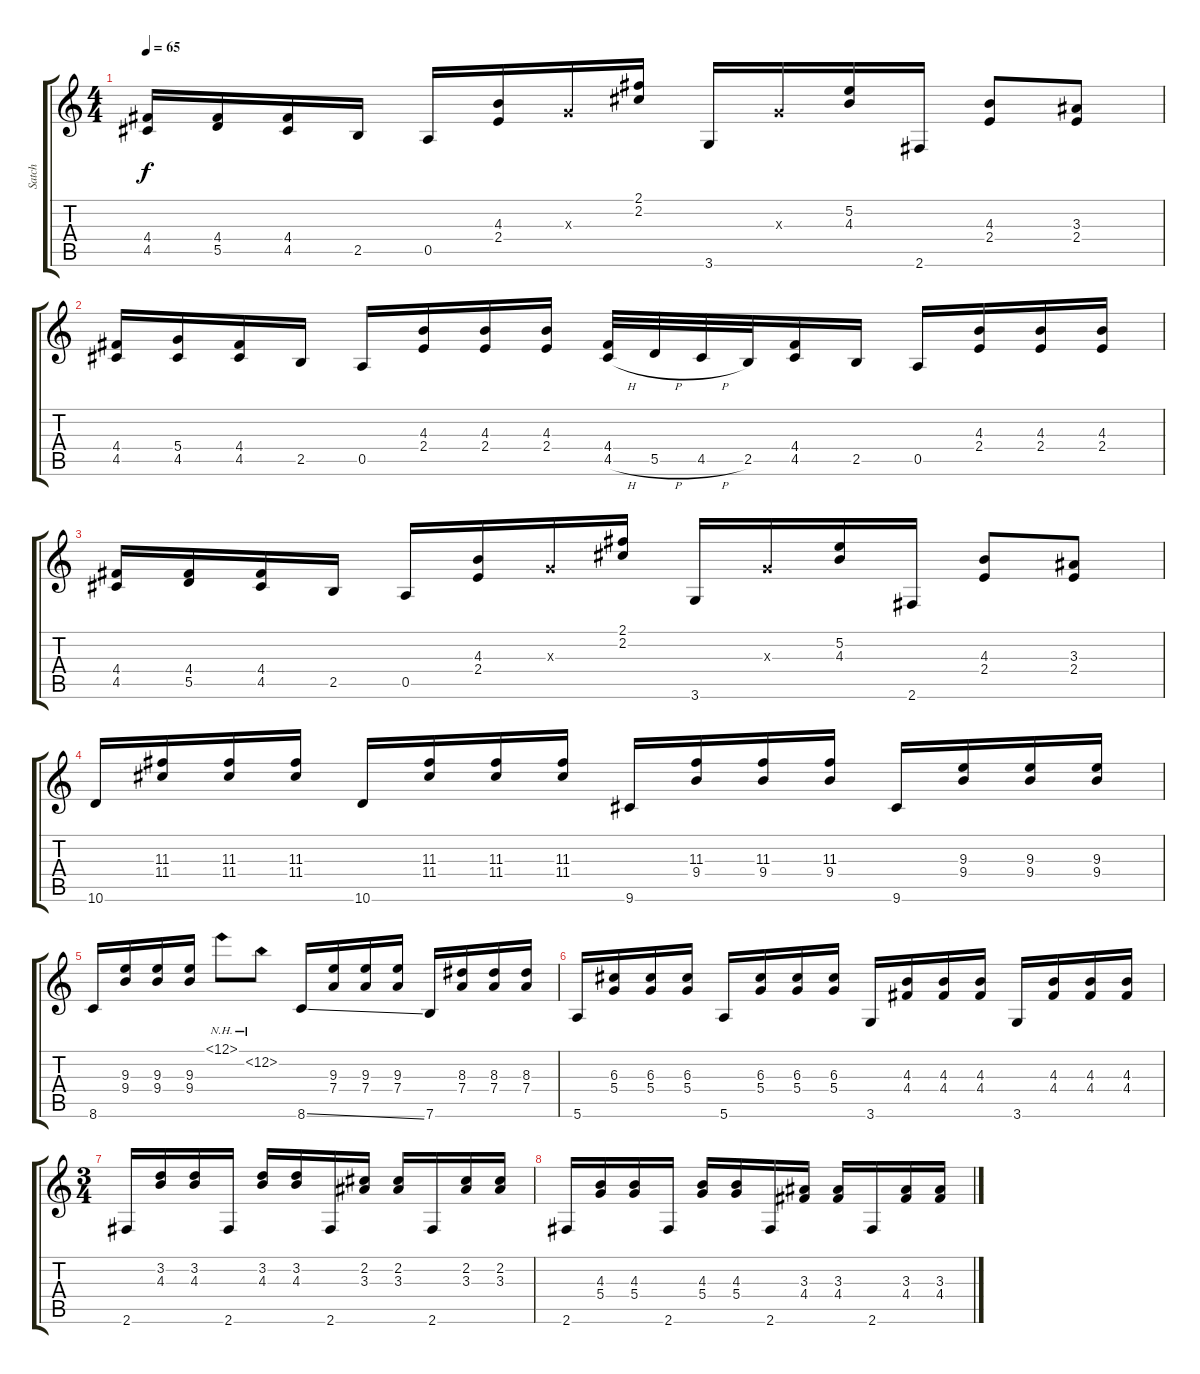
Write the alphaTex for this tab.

\track ("Satch" "Satch") {instrument electricguitarjazz}
\staff {score tabs}
\tuning (E4 B3 G3 D3 A2 E2) {hide}
\ts (4 4)
\tempo 65
\clef g2
\ks c
(4.4 4.5).16{dy f} (4.4 5.5).16 (4.4 4.5).16 2.5.16 0.5.16 (4.3 2.4).16 0.3{x}.16 (2.1 2.2).16 3.6.16 0.3{x}.16 (5.2 4.3).16 2.6.16 (4.3 2.4).8 (3.3 2.4).8 |
(4.4 4.5).16 (5.4 4.5).16 (4.4 4.5).16 2.5.16 0.5.16 (4.3 2.4).16 (4.3 2.4).16 (4.3 2.4).16 (4.4 4.5{h}).32 5.5{h}.32 4.5{h}.32 2.5.32 (4.4 4.5).16 2.5.16 0.5.16 (4.3 2.4).16 (4.3 2.4).16 (4.3 2.4).16 |
(4.4 4.5).16 (4.4 5.5).16 (4.4 4.5).16 2.5.16 0.5.16 (4.3 2.4).16 0.3{x}.16 (2.1 2.2).16 3.6.16 0.3{x}.16 (5.2 4.3).16 2.6.16 (4.3 2.4).8 (3.3 2.4).8 |
10.6.16 (11.3 11.4).16 (11.3 11.4).16 (11.3 11.4).16 10.6.16 (11.3 11.4).16 (11.3 11.4).16 (11.3 11.4).16 9.6.16 (11.3 9.4).16 (11.3 9.4).16 (11.3 9.4).16 9.6.16 (9.3 9.4).16 (9.3 9.4).16 (9.3 9.4).16 |
8.6.16 (9.3 9.4).16 (9.3 9.4).16 (9.3 9.4).16 12.1{nh}.8 12.2{nh}.8 8.6{ss}.16 (9.3 7.4).16 (9.3 7.4).16 (9.3 7.4).16 7.6.16 (8.3 7.4).16 (8.3 7.4).16 (8.3 7.4).16 |
5.6.16 (6.3 5.4).16 (6.3 5.4).16 (6.3 5.4).16 5.6.16 (6.3 5.4).16 (6.3 5.4).16 (6.3 5.4).16 3.6.16 (4.3 4.4).16 (4.3 4.4).16 (4.3 4.4).16 3.6.16 (4.3 4.4).16 (4.3 4.4).16 (4.3 4.4).16 |
\ts (3 4)
2.6.16 (3.2 4.3).16 (3.2 4.3).16 2.6.16 (3.2 4.3).16 (3.2 4.3).16 2.6.16 (2.2 3.3).16 (2.2 3.3).16 2.6.16 (2.2 3.3).16 (2.2 3.3).16 |
2.6.16 (4.3 5.4).16 (4.3 5.4).16 2.6.16 (4.3 5.4).16 (4.3 5.4).16 2.6.16 (3.3 4.4).16 (3.3 4.4).16 2.6.16 (3.3 4.4).16 (3.3 4.4).16
